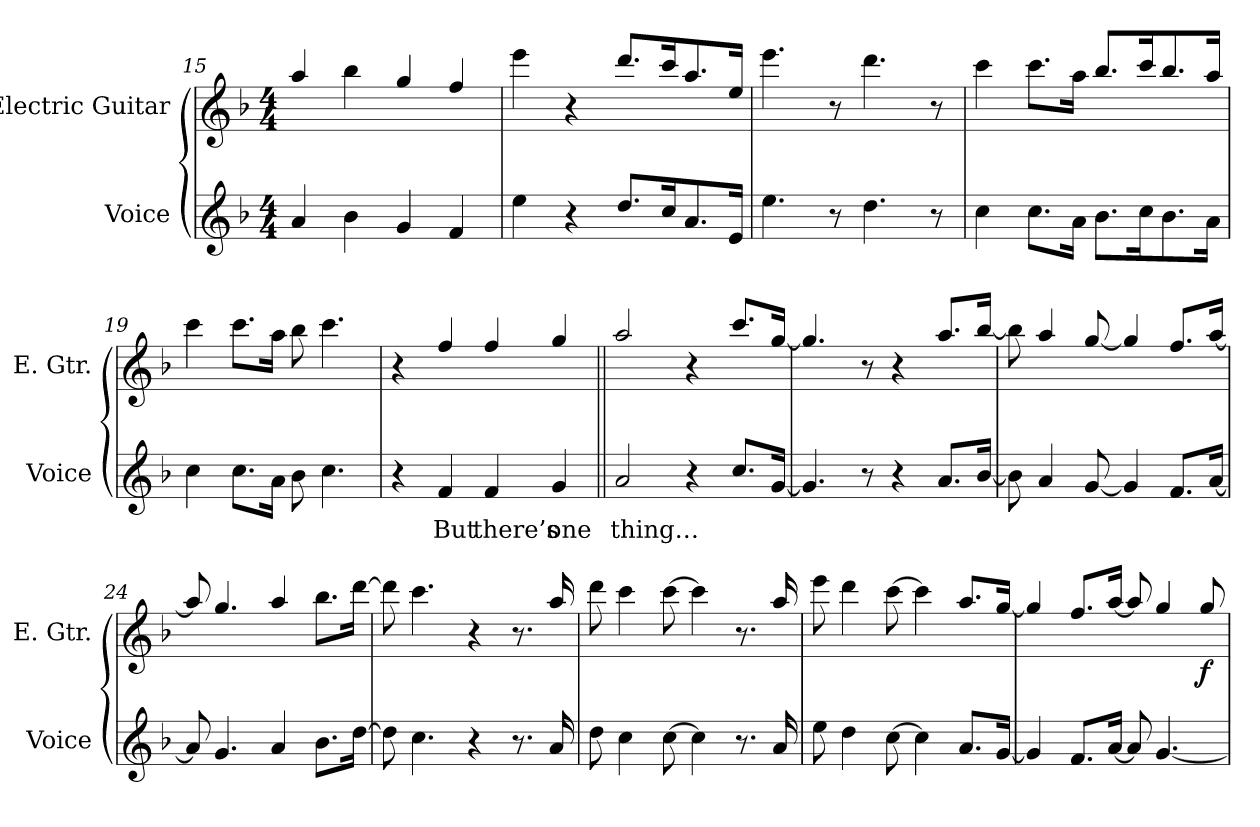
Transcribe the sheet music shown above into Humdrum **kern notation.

**kern	**text	**kern	**dynam
*part2	*part2	*part1	*part1
*staff2	*staff2	*staff1	*staff1
*I"Voice	*	*I"Electric Guitar	*
*I'Voice	*	*I'E. Gtr.	*
*clefG2	*	*clefG2	*
*	*	*ITrd7c12	*
*k[b-]	*	*k[b-]	*
*F:	*	*F:	*
*M4/4	*	*M4/4	*
=15	=15	=15	=15
4ai/	.	4ai/	.
4b-i\	.	4b-i\	.
4gi/	.	4gi/	.
4fi/	.	4fi/	.
!!LO:LB:g=z
=16	=16	=16	=16
4eei\	.	4eei\	.
4r	.	4r	.
8.ddi/L	.	8.ddi/L	.
16cci/k	.	16cci/k	.
8.ai/	.	8.ai/	.
16ei/Jk	.	16ei/Jk	.
=17	=17	=17	=17
4.eei\	.	4.eei\	.
8r	.	8r	.
4.ddi\	.	4.ddi\	.
8r	.	8r	.
=18	=18	=18	=18
4cci\	.	4cci\	.
8.cci\L	.	8.cci\L	.
16ai\Jk	.	16ai\Jk	.
8.b-i\L	.	8.b-i/L	.
16cci\k	.	16cci/k	.
8.b-i\	.	8.b-i/	.
16ai\Jk	.	16ai/Jk	.
=19	=19	=19	=19
4cci\	.	4cci\	.
8.cci\L	.	8.cci\L	.
16ai\Jk	.	16ai\Jk	.
8b-i\	.	8b-i\	.
4.cci\	.	4.cci\	.
=20	=20	=20	=20
4r	.	4r	.
!	!LO:LY:b:color=#0055FF	!	!
4fi/	But	4fi/	.
!	!LO:LY:b:color=#0055FF	!	!
4fi/	there’s	4fi/	.
!	!LO:LY:b:color=#0055FF	!	!
4gi/	one	4gi/	.
!!LO:LB:g=z
=21||	=21||	=21||	=21||
!	!LO:LY:b:color=#0055FF	!	!
2ai/	thing…	2ai/	.
4r	.	4r	.
8.cci/L	.	8.cci/L	.
[<16gi/Jk	.	[<16gi/Jk	.
=22	=22	=22	=22
4.gi/]	.	4.gi/]	.
8r	.	8r	.
4r	.	4r	.
8.ai/L	.	8.ai/L	.
[<16b-i/Jk	.	[<16b-i/Jk	.
=23	=23	=23	=23
8b-i\]	.	8b-i\]	.
4ai/	.	4ai/	.
[<8gi/	.	[<8gi/	.
4gi/]	.	4gi/]	.
8.fi/L	.	8.fi/L	.
[<16ai/Jk	.	[<16ai/Jk	.
=24	=24	=24	=24
8ai/]	.	8ai/]	.
4.gi/	.	4.gi/	.
4ai/	.	4ai/	.
8.b-i\L	.	8.b-i\L	.
[>16ddi\Jk	.	[>16ddi\Jk	.
=25	=25	=25	=25
8ddi\]	.	8ddi\]	.
4.cci\	.	4.cci\	.
4r	.	4r	.
8.r	.	8.r	.
16ai/	.	16ai/	.
!!LO:PB:g=z
=26	=26	=26	=26
8ddi\	.	8ddi\	.
4cci\	.	4cci\	.
[>8cci\	.	[>8cci\	.
4cci\]	.	4cci\]	.
8.r	.	8.r	.
16ai/	.	16ai/	.
=27	=27	=27	=27
8eei\	.	8eei\	.
4ddi\	.	4ddi\	.
[>8cci\	.	[>8cci\	.
4cci\]	.	4cci\]	.
8.ai/L	.	8.ai/L	.
[<16gi/Jk	.	[<16gi/Jk	.
=28	=28	=28	=28
4gi/]	.	4gi/]	.
8.fi/L	.	8.fi/L	.
[<16ai/Jk	.	[<16ai/Jk	.
8ai/]	.	8ai/]	.
[<4.gi/	.	4gi/	.
.	.	8gi/	f
=	=	=	=
*-	*-	*-	*-
